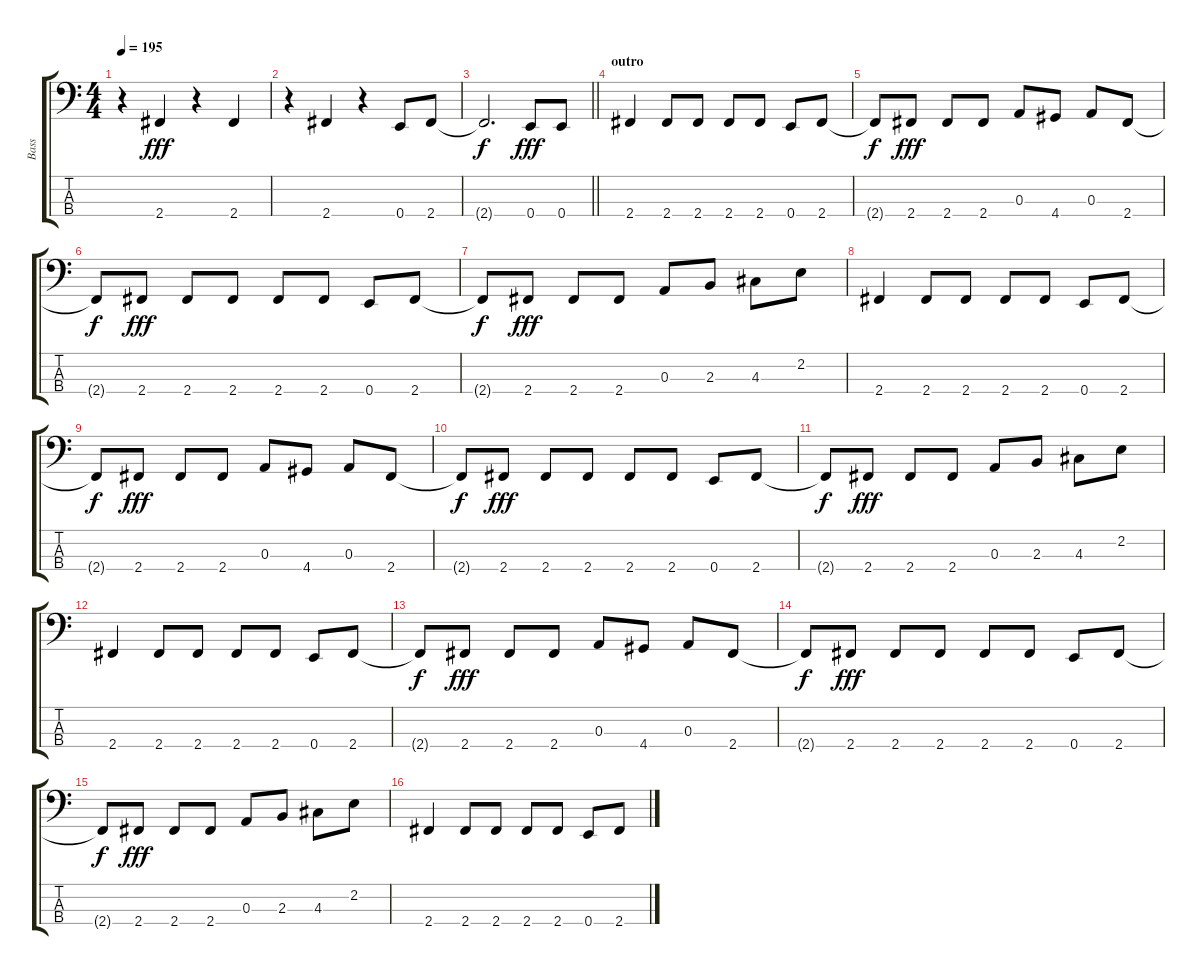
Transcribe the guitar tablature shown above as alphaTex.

\track ("Bass" "Bass") {instrument electricbassfinger}
\staff {score tabs}
\tuning (G2 D2 A1 E1) {hide}
\ts (4 4)
\tempo 195
\clef f4
\ks c
r.4{dy fff} 2.4.4 r.4 2.4.4 |
r.4 2.4.4 r.4 0.4.8 2.4.8 |
\barLineRight lightlight
2.4{t}.2{d dy f} 0.4.8{dy fff} 0.4.8 |
\section ("" "outro")
2.4.4 2.4.8 2.4.8 2.4.8 2.4.8 0.4.8 2.4.8 |
2.4{t}.8{dy f} 2.4.8{dy fff} 2.4.8 2.4.8 0.3.8 4.4.8 0.3.8 2.4.8 |
2.4{t}.8{dy f} 2.4.8{dy fff} 2.4.8 2.4.8 2.4.8 2.4.8 0.4.8 2.4.8 |
2.4{t}.8{dy f} 2.4.8{dy fff} 2.4.8 2.4.8 0.3.8 2.3.8 4.3.8 2.2.8 |
2.4.4 2.4.8 2.4.8 2.4.8 2.4.8 0.4.8 2.4.8 |
2.4{t}.8{dy f} 2.4.8{dy fff} 2.4.8 2.4.8 0.3.8 4.4.8 0.3.8 2.4.8 |
2.4{t}.8{dy f} 2.4.8{dy fff} 2.4.8 2.4.8 2.4.8 2.4.8 0.4.8 2.4.8 |
2.4{t}.8{dy f} 2.4.8{dy fff} 2.4.8 2.4.8 0.3.8 2.3.8 4.3.8 2.2.8 |
2.4.4 2.4.8 2.4.8 2.4.8 2.4.8 0.4.8 2.4.8 |
2.4{t}.8{dy f} 2.4.8{dy fff} 2.4.8 2.4.8 0.3.8 4.4.8 0.3.8 2.4.8 |
2.4{t}.8{dy f} 2.4.8{dy fff} 2.4.8 2.4.8 2.4.8 2.4.8 0.4.8 2.4.8 |
2.4{t}.8{dy f} 2.4.8{dy fff} 2.4.8 2.4.8 0.3.8 2.3.8 4.3.8 2.2.8 |
2.4.4 2.4.8 2.4.8 2.4.8 2.4.8 0.4.8 2.4.8
